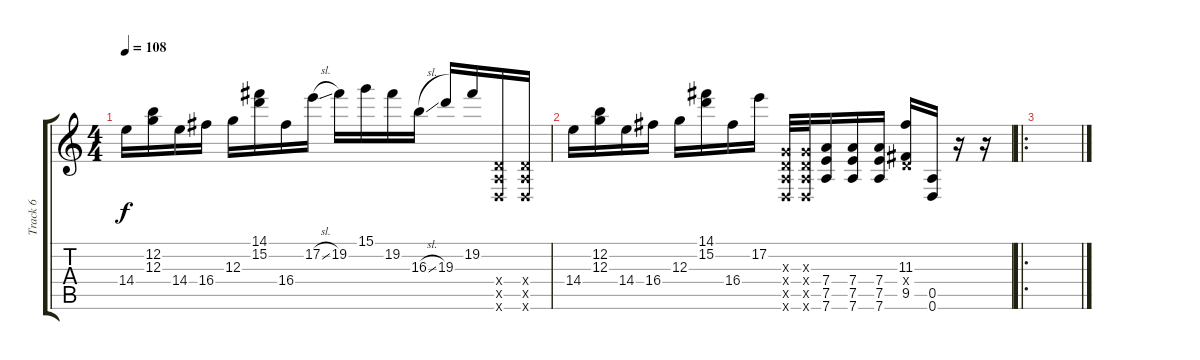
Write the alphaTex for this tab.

\track ("Track 6" "Track 6") {instrument distortionguitar}
\staff {score tabs}
\tuning (E4 B3 G3 D3 A2 D2) {hide}
\ts (4 4)
\tempo 108
\clef g2
\ks c
14.4.16{dy f} (12.2 12.3).16 14.4.16 16.4.16 12.3.16 (14.1 15.2).16 16.4.16 17.2{sl}.16 19.2.16 15.1.16 19.2.16 16.3{sl}.16 19.3.16 19.2.16 (0.4{x} 0.5{x} 0.6{x}).16 (0.4{x} 0.5{x} 0.6{x}).16 |
14.4.16 (12.2 12.3).16 14.4.16 16.4.16 12.3.16 (14.1 15.2).16 16.4.16 17.2.16 (0.3{x} 0.4{x} 0.5{x} 0.6{x}).32 (0.3{x} 0.4{x} 0.5{x} 0.6{x}).32 (7.4 7.5 7.6).16 (7.4 7.5 7.6).16 (7.4 7.5 7.6).16 (11.3 0.4{x} 9.5).16 (0.5 0.6).16 r.16 r.16 |
\ro
